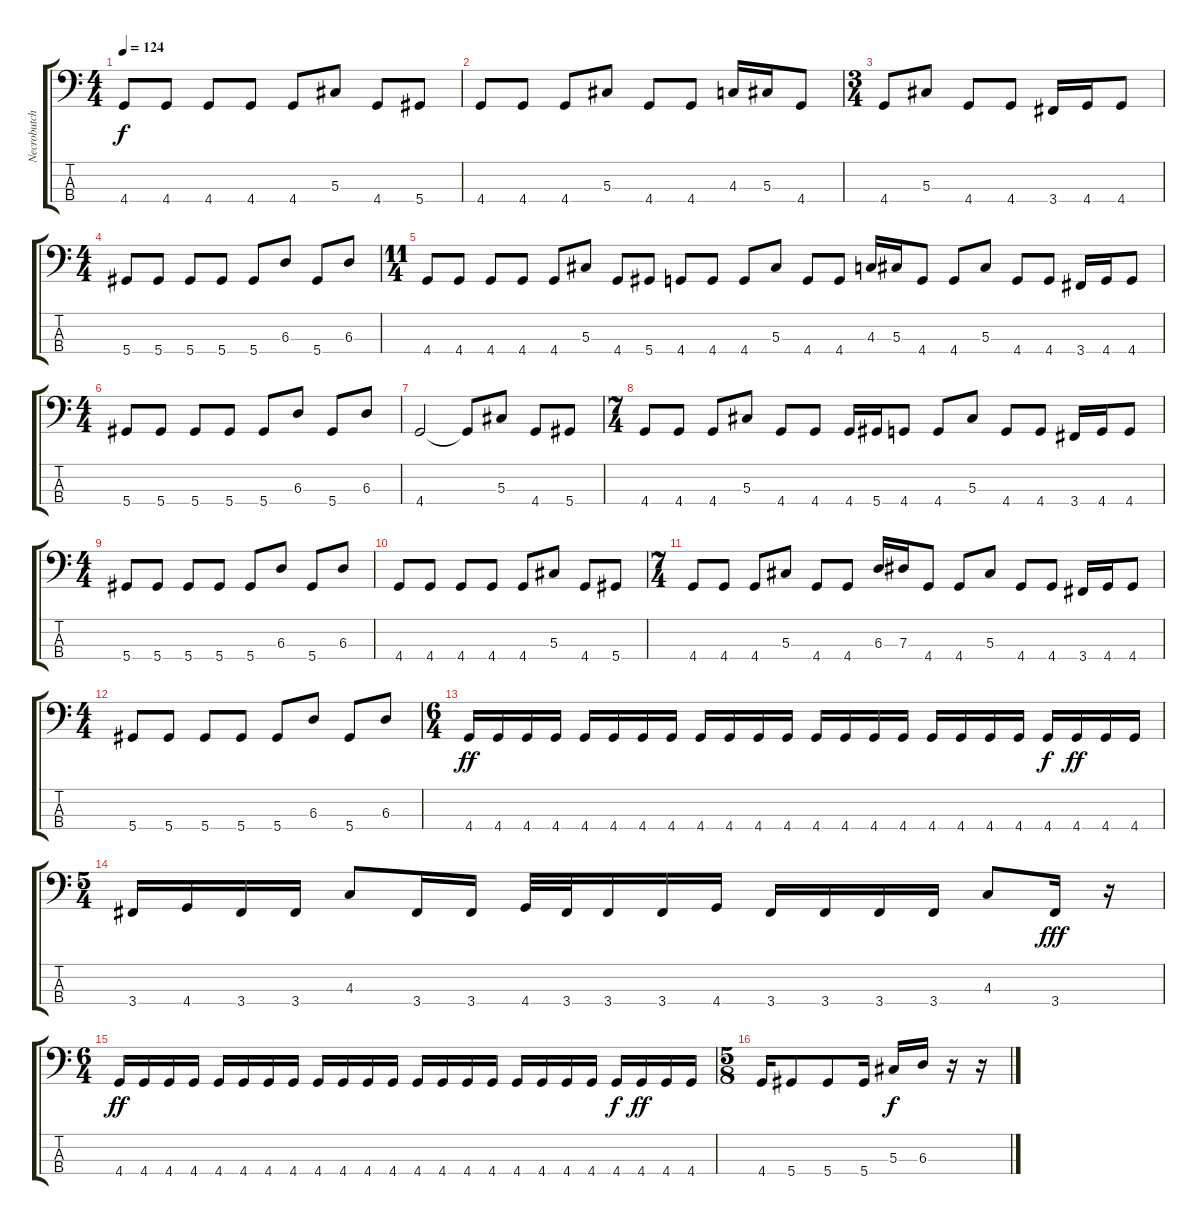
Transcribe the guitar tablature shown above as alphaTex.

\track ("Necrobutcher" "Necrobutch") {instrument electricbassfinger}
\staff {score tabs}
\tuning (Gb2 Db2 Ab1 Eb1) {hide}
\ts (4 4)
\tempo 124
\clef f4
\ks c
4.4.8{dy f instrument electricbassfinger} 4.4.8 4.4.8 4.4.8 4.4.8 5.3.8 4.4.8 5.4.8 |
4.4.8 4.4.8 4.4.8 5.3.8 4.4.8 4.4.8 4.3.16 5.3.16 4.4.8 |
\ts (3 4)
4.4.8 5.3.8 4.4.8 4.4.8 3.4.16 4.4.16 4.4.8 |
\ts (4 4)
5.4.8 5.4.8 5.4.8 5.4.8 5.4.8 6.3.8 5.4.8 6.3.8 |
\ts (11 4)
4.4.8 4.4.8 4.4.8 4.4.8 4.4.8 5.3.8 4.4.8 5.4.8 4.4.8 4.4.8 4.4.8 5.3.8 4.4.8 4.4.8 4.3.16 5.3.16 4.4.8 4.4.8 5.3.8 4.4.8 4.4.8 3.4.16 4.4.16 4.4.8 |
\ts (4 4)
5.4.8 5.4.8 5.4.8 5.4.8 5.4.8 6.3.8 5.4.8 6.3.8 |
4.4.2 4.4{t}.8 5.3.8 4.4.8 5.4.8 |
\ts (7 4)
4.4.8 4.4.8 4.4.8 5.3.8 4.4.8 4.4.8 4.4.16 5.4.16 4.4.8 4.4.8 5.3.8 4.4.8 4.4.8 3.4.16 4.4.16 4.4.8 |
\ts (4 4)
5.4.8 5.4.8 5.4.8 5.4.8 5.4.8 6.3.8 5.4.8 6.3.8 |
4.4.8 4.4.8 4.4.8 4.4.8 4.4.8 5.3.8 4.4.8 5.4.8 |
\ts (7 4)
4.4.8 4.4.8 4.4.8 5.3.8 4.4.8 4.4.8 6.3.16 7.3.16 4.4.8 4.4.8 5.3.8 4.4.8 4.4.8 3.4.16 4.4.16 4.4.8 |
\ts (4 4)
5.4.8 5.4.8 5.4.8 5.4.8 5.4.8 6.3.8 5.4.8 6.3.8 |
\ts (6 4)
4.4.16{dy ff} 4.4.16 4.4.16 4.4.16 4.4.16 4.4.16 4.4.16 4.4.16 4.4.16 4.4.16 4.4.16 4.4.16 4.4.16 4.4.16 4.4.16 4.4.16 4.4.16 4.4.16 4.4.16 4.4.16 4.4.16{dy f} 4.4.16{dy ff} 4.4.16 4.4.16 |
\ts (5 4)
3.4.16 4.4.16 3.4.16 3.4.16 4.3.8 3.4.16 3.4.16 4.4.32 3.4.32 3.4.16 3.4.16 4.4.16 3.4.16 3.4.16 3.4.16 3.4.16 4.3.8 3.4.16{dy fff} r.16 |
\ts (6 4)
4.4.16{dy ff} 4.4.16 4.4.16 4.4.16 4.4.16 4.4.16 4.4.16 4.4.16 4.4.16 4.4.16 4.4.16 4.4.16 4.4.16 4.4.16 4.4.16 4.4.16 4.4.16 4.4.16 4.4.16 4.4.16 4.4.16{dy f} 4.4.16{dy ff} 4.4.16 4.4.16 |
\ts (5 8)
4.4.16 5.4.8 5.4.8 5.4.16 5.3.16{dy f} 6.3.16 r.16 r.16
